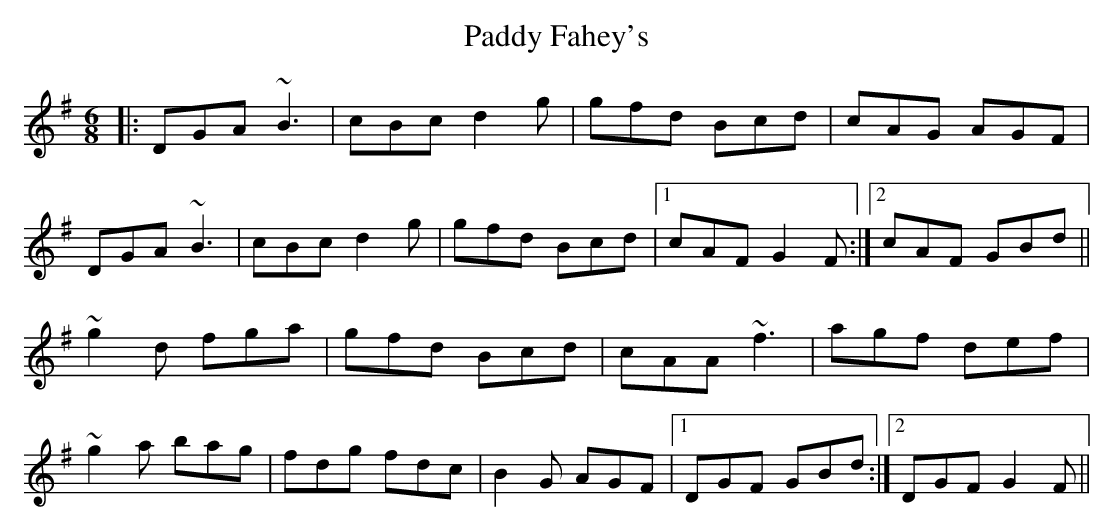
X:1
T: Paddy Fahey's
M: 6/8
L: 1/8
K: Gmaj
|:DGA ~B3|cBc d2g|gfd Bcd|cAG AGF|
DGA ~B3|cBc d2g|gfd Bcd|1 cAF G2F:|2 cAF GBd||
~g2d fga|gfd Bcd|cAA ~f3|agf def|
~g2a bag|fdg fdc|B2G AGF|1 DGF GBd:|2 DGF G2F||
